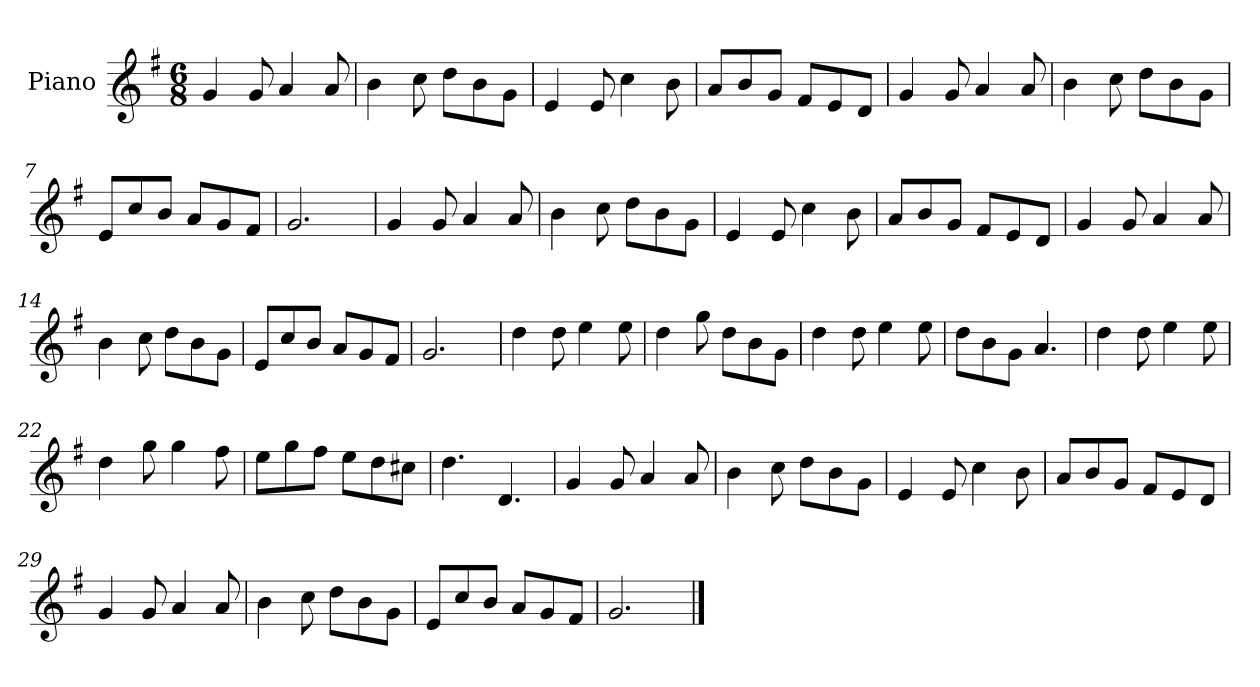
**kern
*part1
*staff1
*I"Piano
*I'Pno
*clefG2
*k[f#]
*M6/8
=1
4g/
8g/
4a/
8a/
=2
4b\
8cc\
8dd\L
8b\
8g\J
=3
4e/
8e/
4cc\
8b\
=4
8a/L
8b/
8g/J
8f#/L
8e/
8d/J
=5
4g/
8g/
4a/
8a/
=6
4b\
8cc\
8dd\L
8b\
8g\J
=7
8e/L
8cc/
8b/J
8a/L
8g/
8f#/J
=8
2.g/
=9
4g/
8g/
4a/
8a/
=10
4b\
8cc\
8dd\L
8b\
8g\J
=11
4e/
8e/
4cc\
8b\
=12
8a/L
8b/
8g/J
8f#/L
8e/
8d/J
=13
4g/
8g/
4a/
8a/
=14
4b\
8cc\
8dd\L
8b\
8g\J
=15
8e/L
8cc/
8b/J
8a/L
8g/
8f#/J
=16
2.g/
=17
4dd\
8dd\
4ee\
8ee\
=18
4dd\
8gg\
8dd\L
8b\
8g\J
=19
4dd\
8dd\
4ee\
8ee\
=20
8dd\L
8b\
8g\J
4.a/
=21
4dd\
8dd\
4ee\
8ee\
=22
4dd\
8gg\
4gg\
8ff#\
=23
8ee\L
8gg\
8ff#\J
8ee\L
8dd\
8cc#X\J
=24
4.dd\
4.d/
=25
4g/
8g/
4a/
8a/
=26
4b\
8cc\
8dd\L
8b\
8g\J
=27
4e/
8e/
4cc\
8b\
=28
8a/L
8b/
8g/J
8f#/L
8e/
8d/J
=29
4g/
8g/
4a/
8a/
=30
4b\
8cc\
8dd\L
8b\
8g\J
=31
8e/L
8cc/
8b/J
8a/L
8g/
8f#/J
=32
2.g/
==
*-
